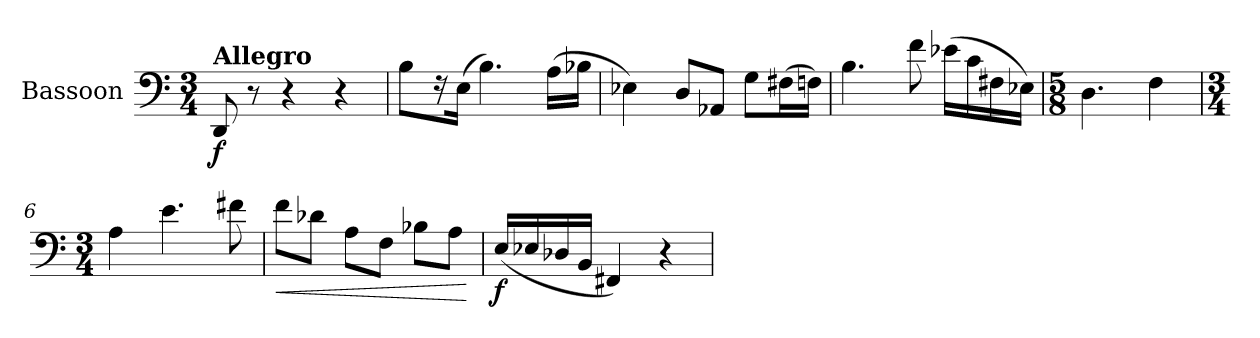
**kern	**dynam
*part1	*part1
*staff1	*staff1
*I"Bassoon	*
*I'Bsn.	*
*clefF4	*
*k[]	*
*M3/4	*
*MM120	*
=1	=1
!LO:TX:a:B:t=Allegro	!
!	!LO:DY:b
8DD/	f
8r	.
4r	.
4r	.
=2	=2
8B\L	.
16r	.
(>16E\Jk	.
4.B\)	.
(>16A\LL	.
16B-X\JJ	.
=3	=3
4E-X\)	.
8D/L	.
8AA-X/J	.
8G\L	.
(>16F#X\L	.
16Fn\JJ)	.
=4	=4
4.B\	.
8f\	.
(>16e-X\LL	.
16c\	.
16F#X\	.
16E-X\JJ)	.
!!LO:LB:g=z
=5	=5
*M5/8	*
4.D\	.
4F\	.
=6	=6
*M3/4	*
4A\	.
4.e\	.
8f#X\	.
=7	=7
!	!LO:HP:b
8f\L	<
8d-X\J	.
8A\L	.
8F\J	.
8B-X\L	.
8A\J	.
.	[
=8	=8
!	!LO:DY:b
(<16E/LL	f
16E-X/	.
16D-X/	.
16BB/JJ	.
4FF#X/)	.
4r	.
=	=
*-	*-
